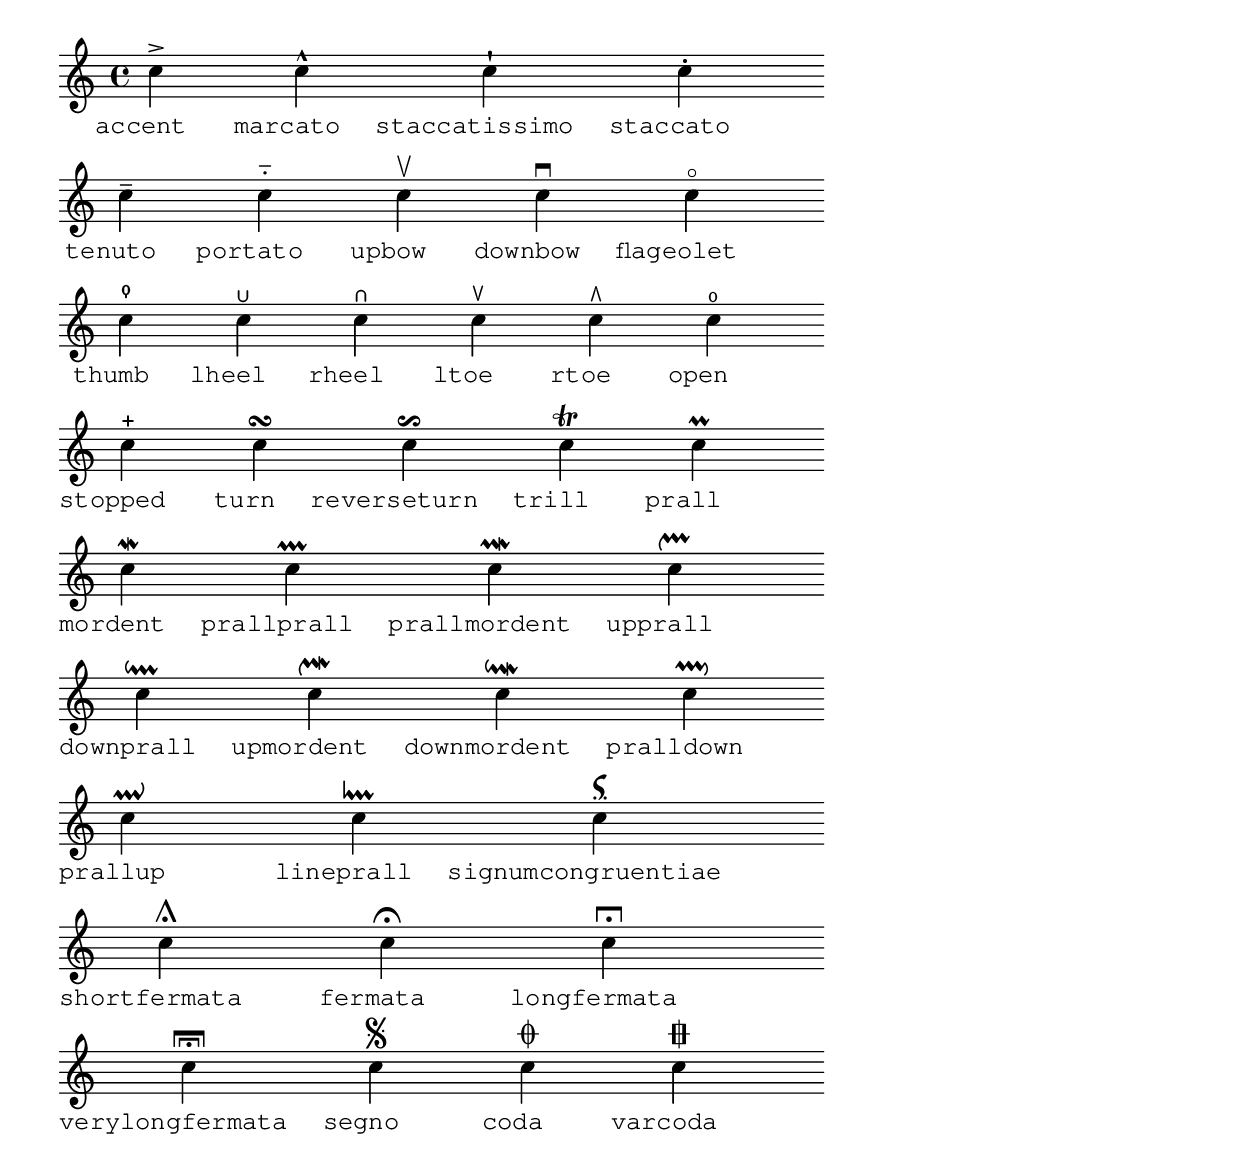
\version "2.1.28"

% this chart is used in the manual too.

\header {
    texidoc ="@cindex Feta scripts

This chart shows all articulations, or scripts, that feta font contains.

"
}

\score {
    <<
      \override Score.LyricText  #'font-family = #'typewriter
      \override Score.LyricText  #'font-shape = #'upright
      \context Staff \notes {
	\set Score.timing = ##f
	\set Score.barAlways = ##t
	\override Staff.BarLine  #'transparent = ##t
        c''\accent             c''\marcato            c''\staccatissimo
        c''\staccato           c''\tenuto             c''\portato
        c''\upbow              c''\downbow            c''\flageolet
        c''\thumb              c''^\lheel              c''\rheel
        c''^\ltoe               c''\rtoe               c''\open
        c''\stopped            c''\turn               c''\reverseturn
        c''\trill              c''\prall              c''\mordent
        c''\prallprall         c''\prallmordent       c''\upprall
        c''\downprall          c''\upmordent          c''\downmordent
        c''\pralldown          c''\prallup            c''\lineprall
        c''\signumcongruentiae c''\shortfermata       c''\fermata
        c''\longfermata        c''\verylongfermata    c''\segno
        c''\coda               c''\varcoda
      }
      \context Lyrics \lyrics {
        accent__                marcato__               staccatissimo__
        staccato__              tenuto__                portato__
        upbow__                 downbow__               flageolet__
        thumb__                 lheel__                 rheel__
        ltoe__                  rtoe__                  open__
        stopped__               turn__                  reverseturn__
        trill__                 prall__                 mordent__
        prallprall__            prallmordent__          upprall__
        downprall__             upmordent__             downmordent__
        pralldown__             prallup__               lineprall__
        signumcongruentiae__    shortfermata__          fermata__
        longfermata__           verylongfermata__       segno__
        coda__                  varcoda__
      }
    >>
    \paper {
      linewidth = 5.1\in
      indent = 0.0\mm
    }
  }


